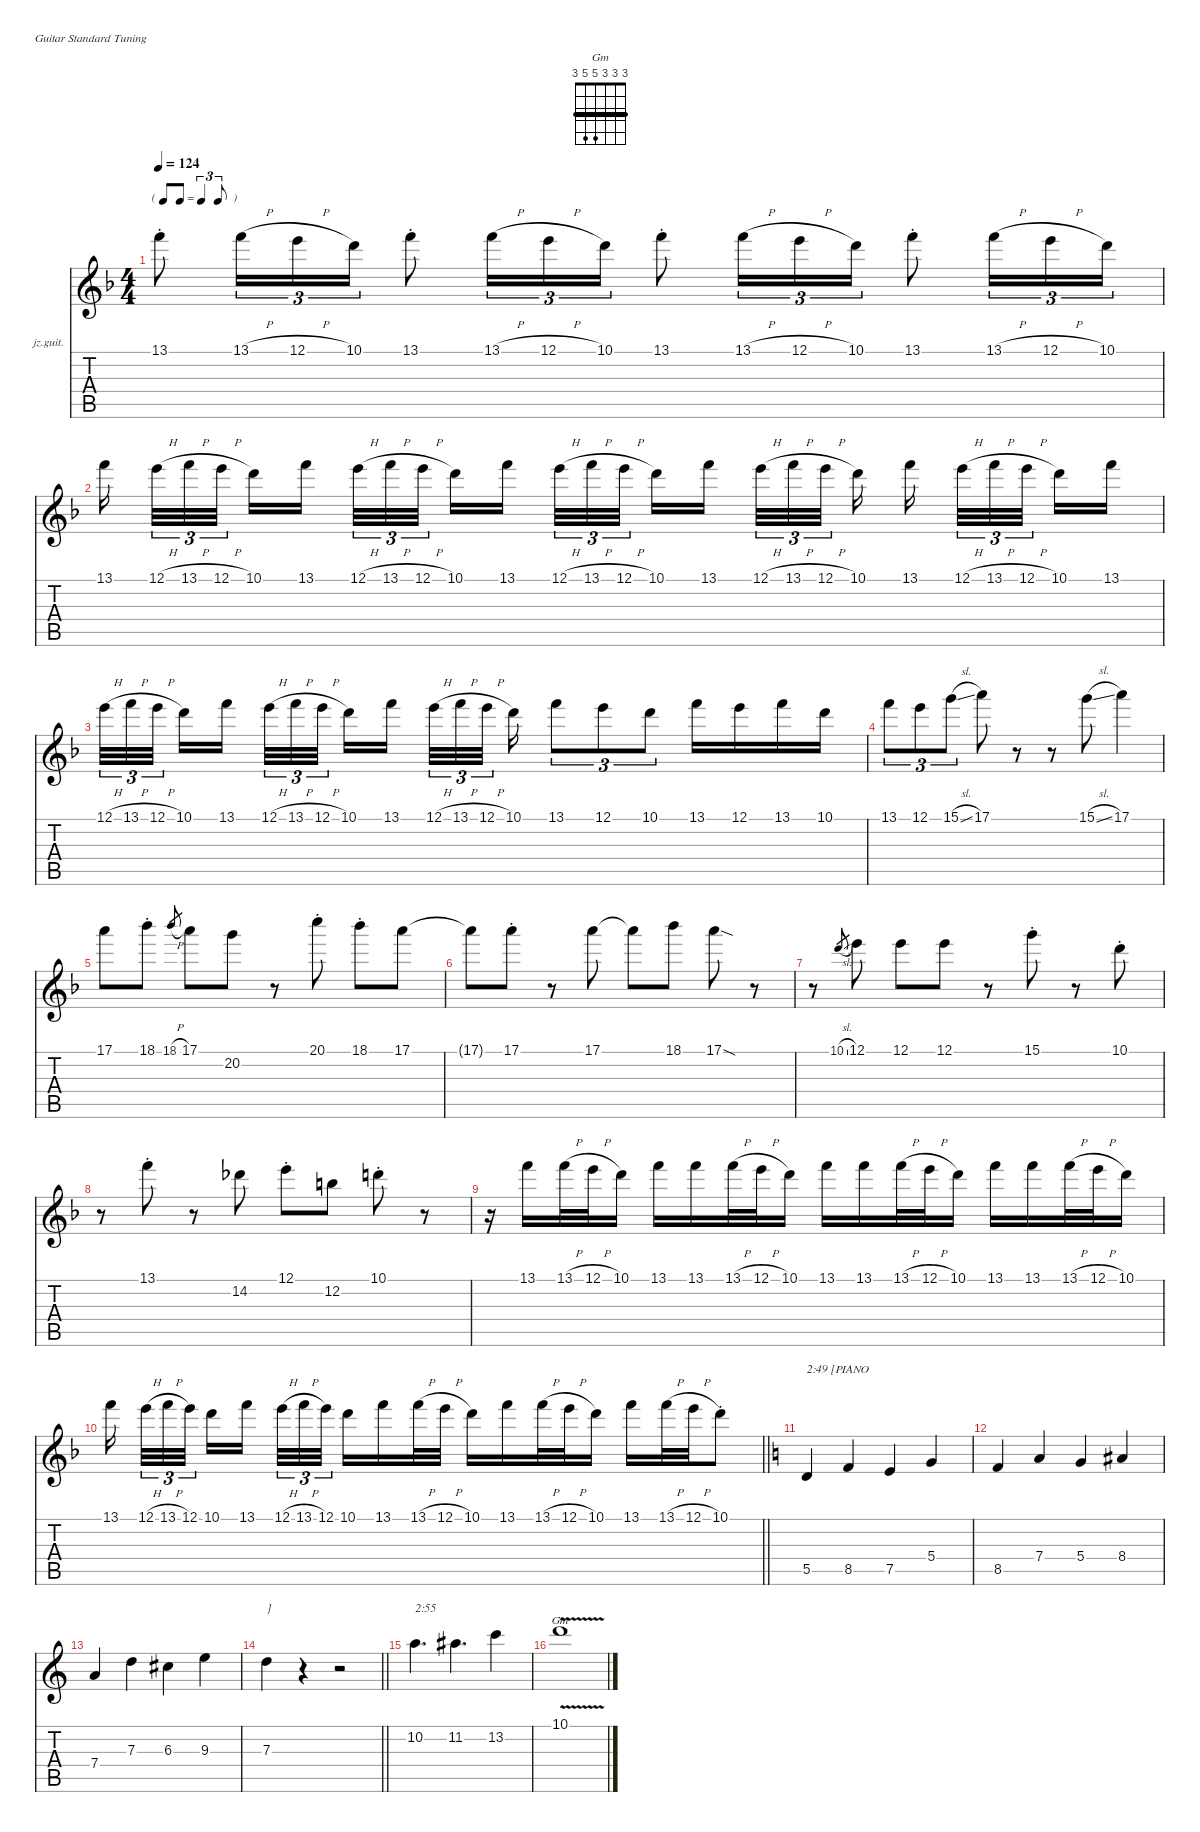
\defaultSystemsLayout 4
\hideDynamics
\bracketExtendMode nobrackets
\firstSystemTrackNameOrientation horizontal
\otherSystemsTrackNameOrientation horizontal
\track ("Guitar" "jz.guit.") {instrument electricguitarjazz}
\staff {score tabs}
\tuning (E4 B3 G3 D3 A2 E2)
\chord ("Gm" 3 3 3 5 5 3) {barre (3 3 3)}
\ts (4 4)
\tf triplet8th
\tempo 124
\clef g2
\ks dminor
13.1{st acc forcenatural}.8{dy f beam Down} 13.1{h acc forcenatural}.16{tu (3 2) beam Down} 12.1{h acc forcenatural}.16{tu (3 2) beam Down} 10.1{acc forcenatural}.16{tu (3 2) beam Down} 13.1{st acc forcenatural}.8{beam Down} 13.1{h acc forcenatural}.16{tu (3 2) beam Down} 12.1{h acc forcenatural}.16{tu (3 2) beam Down} 10.1{acc forcenatural}.16{tu (3 2) beam Down} 13.1{st acc forcenatural}.8{beam Down} 13.1{h acc forcenatural}.16{tu (3 2) beam Down} 12.1{h acc forcenatural}.16{tu (3 2) beam Down} 10.1{acc forcenatural}.16{tu (3 2) beam Down} 13.1{st acc forcenatural}.8{beam Down} 13.1{h acc forcenatural}.16{tu (3 2) beam Down} 12.1{h acc forcenatural}.16{tu (3 2) beam Down} 10.1{acc forcenatural}.16{tu (3 2) beam Down} |
13.1{acc forcenatural}.16{beam Down} 12.1{h acc forcenatural}.32{tu (3 2) beam Down} 13.1{h acc forcenatural}.32{tu (3 2) beam Down} 12.1{h acc forcenatural}.32{tu (3 2) beam Down} 10.1{acc forcenatural}.16{beam Down} 13.1{acc forcenatural}.16{beam Down} 12.1{h acc forcenatural}.32{tu (3 2) beam Down} 13.1{h acc forcenatural}.32{tu (3 2) beam Down} 12.1{h acc forcenatural}.32{tu (3 2) beam Down} 10.1{acc forcenatural}.16{beam Down} 13.1{acc forcenatural}.16{beam Down} 12.1{h acc forcenatural}.32{tu (3 2) beam Down} 13.1{h acc forcenatural}.32{tu (3 2) beam Down} 12.1{h acc forcenatural}.32{tu (3 2) beam Down} 10.1{acc forcenatural}.16{beam Down} 13.1{acc forcenatural}.16{beam Down} 12.1{h acc forcenatural}.32{tu (3 2) beam Down} 13.1{h acc forcenatural}.32{tu (3 2) beam Down} 12.1{h acc forcenatural}.32{tu (3 2) beam Down} 10.1{acc forcenatural}.16{beam Down} 13.1{acc forcenatural}.16{beam Down} 12.1{h acc forcenatural}.32{tu (3 2) beam Down} 13.1{h acc forcenatural}.32{tu (3 2) beam Down} 12.1{h acc forcenatural}.32{tu (3 2) beam Down} 10.1{acc forcenatural}.16{beam Down} 13.1{acc forcenatural}.16{beam Down} |
12.1{h acc forcenatural}.32{tu (3 2) beam Down} 13.1{h acc forcenatural}.32{tu (3 2) beam Down} 12.1{h acc forcenatural}.32{tu (3 2) beam Down} 10.1{acc forcenatural}.16{beam Down} 13.1{acc forcenatural}.16{beam Down} 12.1{h acc forcenatural}.32{tu (3 2) beam Down} 13.1{h acc forcenatural}.32{tu (3 2) beam Down} 12.1{h acc forcenatural}.32{tu (3 2) beam Down} 10.1{acc forcenatural}.16{beam Down} 13.1{acc forcenatural}.16{beam Down} 12.1{h acc forcenatural}.32{tu (3 2) beam Down} 13.1{h acc forcenatural}.32{tu (3 2) beam Down} 12.1{h acc forcenatural}.32{tu (3 2) beam Down} 10.1{acc forcenatural}.16{beam Down} 13.1{acc forcenatural}.8{tu (3 2) beam Down} 12.1{acc forcenatural}.8{tu (3 2) beam Down} 10.1{acc forcenatural}.8{tu (3 2) beam Down} 13.1{acc forcenatural}.16{beam Down} 12.1{acc forcenatural}.16{beam Down} 13.1{acc forcenatural}.16{beam Down} 10.1{acc forcenatural}.16{beam Down} |
13.1{acc forcenatural}.8{tu (3 2) beam Down} 12.1{acc forcenatural}.8{tu (3 2) beam Down} 15.1{sl acc forcenatural}.8{tu (3 2) beam Down} 17.1{acc forcenatural}.8{beam Down} r.8{beam Down} r.8{beam Down} 15.1{sl acc forcenatural}.8{beam Down} 17.1{acc forcenatural}.4{beam Down} |
17.1{acc forcenatural}.8{beam Down} 18.1{st acc b}.8{beam Down} 18.1{h acc b}.8{gr dy mf beam Up} 17.1{acc forcenatural}.8{dy f beam Down} 20.2{acc forcenatural}.8{beam Down} r.8{beam Down} 20.1{st acc forcenatural}.8{beam Down} 18.1{st acc b}.8{beam Down} 17.1{acc forcenatural}.8{beam Down} |
17.1{t acc forcenatural}.8{beam Down} 17.1{st acc forcenatural}.8{beam Down} r.8{beam Down} 17.1{acc forcenatural}.8{beam Down} 17.1{t acc forcenatural}.8{beam Down} 18.1{acc b}.8{beam Down} 17.1{sod acc forcenatural}.8{beam Down} r.8{beam Down} |
r.8{beam Down} 10.1{sl acc forcenatural}.8{gr dy mf beam Up} 12.1{acc forcenatural}.8{dy f beam Down} 12.1{acc forcenatural}.8{beam Down} 12.1{acc forcenatural}.8{beam Down} r.8{beam Down} 15.1{st acc forcenatural}.8{beam Down} r.8{beam Down} 10.1{st acc forcenatural}.8{beam Down} |
r.8{beam Down} 13.1{st acc forcenatural}.8{beam Down} r.8{beam Down} 14.2{acc b}.8{beam Down} 12.1{st acc forcenatural}.8{beam Down} 12.2{acc forcenatural}.8{beam Down} 10.1{st acc forcenatural}.8{beam Down} r.8{beam Down} |
r.16{beam Down} 13.1{acc forcenatural}.16{beam Down} 13.1{h acc forcenatural}.32{beam Down} 12.1{h acc forcenatural}.32{beam Down} 10.1{acc forcenatural}.16{beam Down} 13.1{acc forcenatural}.16{beam Down} 13.1{acc forcenatural}.16{beam Down} 13.1{h acc forcenatural}.32{beam Down} 12.1{h acc forcenatural}.32{beam Down} 10.1{acc forcenatural}.16{beam Down} 13.1{acc forcenatural}.16{beam Down} 13.1{acc forcenatural}.16{beam Down} 13.1{h acc forcenatural}.32{beam Down} 12.1{h acc forcenatural}.32{beam Down} 10.1{acc forcenatural}.16{beam Down} 13.1{acc forcenatural}.16{beam Down} 13.1{acc forcenatural}.16{beam Down} 13.1{h acc forcenatural}.32{beam Down} 12.1{h acc forcenatural}.32{beam Down} 10.1{acc forcenatural}.16{beam Down} |
\barLineRight lightlight
13.1{acc forcenatural}.16{beam Down} 12.1{h acc forcenatural}.32{tu (3 2) beam Down} 13.1{h acc forcenatural}.32{tu (3 2) beam Down} 12.1{acc forcenatural}.32{tu (3 2) beam Down} 10.1{acc forcenatural}.16{beam Down} 13.1{acc forcenatural}.16{beam Down} 12.1{h acc forcenatural}.32{tu (3 2) beam Down} 13.1{h acc forcenatural}.32{tu (3 2) beam Down} 12.1{acc forcenatural}.32{tu (3 2) beam Down} 10.1{acc forcenatural}.16{beam Down} 13.1{acc forcenatural}.16{beam Down} 13.1{h acc forcenatural}.32{beam Down} 12.1{h acc forcenatural}.32{beam Down} 10.1{acc forcenatural}.16{beam Down} 13.1{acc forcenatural}.16{beam Down} 13.1{h acc forcenatural}.32{beam Down} 12.1{h acc forcenatural}.32{beam Down} 10.1{acc forcenatural}.16{beam Down} 13.1{acc forcenatural}.16{beam Down} 13.1{h acc forcenatural}.32{beam Down} 12.1{h acc forcenatural}.32{beam Down} 10.1{st acc forcenatural}.8{beam Down} |
\ks c
5.5.4{txt "2:49 [PIANO" beam Up} 8.5.4{beam Up} 7.5.4{beam Up} 5.4.4{beam Up} |
8.5.4{beam Up} 7.4.4{beam Up} 5.4.4{beam Up} 8.4{acc #}.4{beam Up} |
7.4.4{beam Up} 7.3.4{beam Down} 6.3{acc #}.4{beam Down} 9.3.4{beam Down} |
\barLineRight lightlight
7.3.4{txt "]" beam Down} r.4{beam Down} r.2{beam Down} |
10.2.4{d txt "2:55" beam Down} 11.2{acc #}.4{d beam Down} 13.2.4{beam Down} |
10.1{v}.1{ch "Gm" beam Down}
